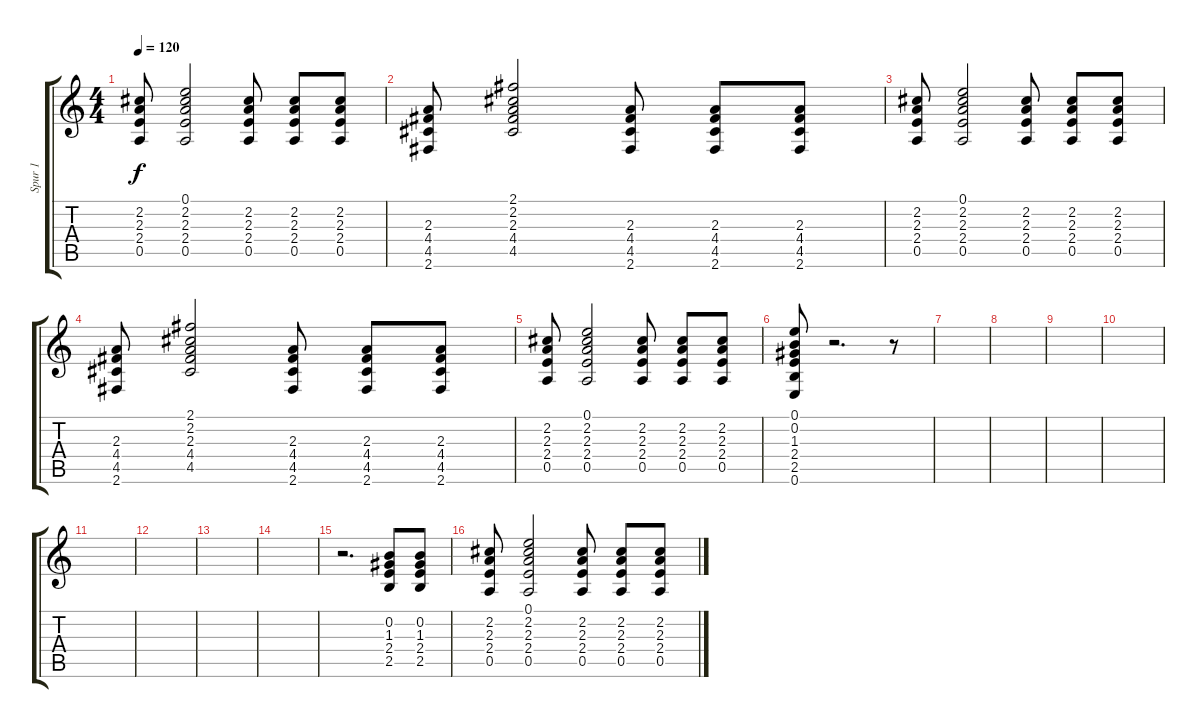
\track ("Spur 1" "Spur 1") {instrument acousticguitarsteel}
\staff {score tabs}
\tuning (E4 B3 G3 D3 A2 E2) {hide}
\ts (4 4)
\tempo 120
\clef g2
\ks c
(2.2 2.3 2.4 0.5).8{dy f} (0.1 2.2 2.3 2.4 0.5).2 (2.2 2.3 2.4 0.5).8 (2.2 2.3 2.4 0.5).8 (2.2 2.3 2.4 0.5).8 |
(2.3 4.4 4.5 2.6).8 (2.1 2.2 2.3 4.4 4.5).2 (2.3 4.4 4.5 2.6).8 (2.3 4.4 4.5 2.6).8 (2.3 4.4 4.5 2.6).8 |
(2.2 2.3 2.4 0.5).8 (0.1 2.2 2.3 2.4 0.5).2 (2.2 2.3 2.4 0.5).8 (2.2 2.3 2.4 0.5).8 (2.2 2.3 2.4 0.5).8 |
(2.3 4.4 4.5 2.6).8 (2.1 2.2 2.3 4.4 4.5).2 (2.3 4.4 4.5 2.6).8 (2.3 4.4 4.5 2.6).8 (2.3 4.4 4.5 2.6).8 |
(2.2 2.3 2.4 0.5).8 (0.1 2.2 2.3 2.4 0.5).2 (2.2 2.3 2.4 0.5).8 (2.2 2.3 2.4 0.5).8 (2.2 2.3 2.4 0.5).8 |
(0.1 0.2 1.3 2.4 2.5 0.6).8 r.2{d} r.8 |
|
|
|
|
|
|
|
|
r.2{d} (0.2 1.3 2.4 2.5).8 (0.2 1.3 2.4 2.5).8 |
(2.2 2.3 2.4 0.5).8 (0.1 2.2 2.3 2.4 0.5).2 (2.2 2.3 2.4 0.5).8 (2.2 2.3 2.4 0.5).8 (2.2 2.3 2.4 0.5).8
